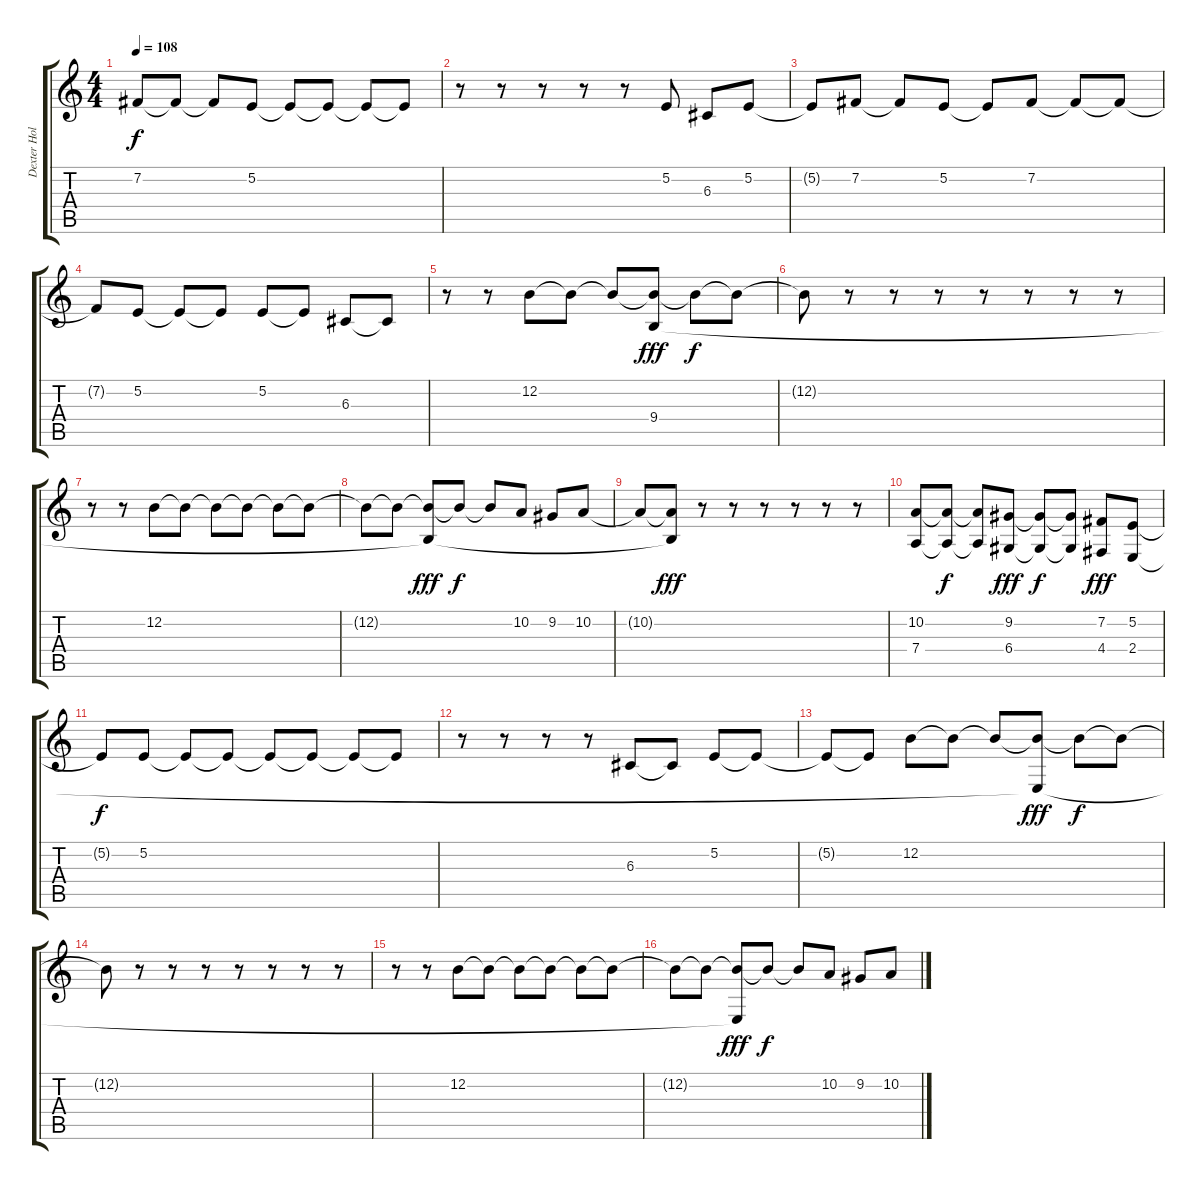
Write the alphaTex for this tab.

\track ("Dexter Holland - Vocals 2" "Dexter Hol") {instrument altosax}
\staff {score tabs}
\tuning (E4 B3 G3 D3 A2 E2) {hide}
\ts (4 4)
\tempo 108
\clef g2
\ks c
7.2.8{dy f} 7.2{t}.8 7.2{t}.8 5.2.8 5.2{t}.8 5.2{t}.8 5.2{t}.8 5.2{t}.8 |
r.8 r.8 r.8 r.8 r.8 5.2.8 6.3.8 5.2.8 |
5.2{t}.8 7.2.8 7.2{t}.8 5.2.8 5.2{t}.8 7.2.8 7.2{t}.8 7.2{t}.8 |
7.2{t}.8 5.2.8 5.2{t}.8 5.2{t}.8 5.2.8 5.2{t}.8 6.3.8 6.3{t}.8 |
r.8 r.8 12.2.8 12.2{t}.8 12.2{t}.8 (12.2{t} 9.4).8{dy fff} 12.2{t}.8{dy f} 12.2{t}.8 |
12.2{t}.8 r.8 r.8 r.8 r.8 r.8 r.8 r.8 |
r.8 r.8 12.2.8 12.2{t}.8 12.2{t}.8 12.2{t}.8 12.2{t}.8 12.2{t}.8 |
12.2{t}.8 12.2{t}.8 (12.2{t} 9.4{t}).8{dy fff} 12.2{t}.8{dy f} 12.2{t}.8 10.2.8 9.2.8 10.2.8 |
10.2{t}.8 (10.2{t} 9.4{t}).8{dy fff} r.8 r.8 r.8 r.8 r.8 r.8 |
(10.2 7.4).8 (10.2{t} 7.4{t}).8{dy f} (10.2{t} 7.4{t}).8 (9.2 6.4).8{dy fff} (9.2{t} 6.4{t}).8{dy f} (9.2{t} 6.4{t}).8 (7.2 4.4).8{dy fff} (5.2 2.4).8 |
5.2{t}.8{dy f} 5.2.8 5.2{t}.8 5.2{t}.8 5.2{t}.8 5.2{t}.8 5.2{t}.8 5.2{t}.8 |
r.8 r.8 r.8 r.8 6.3.8 6.3{t}.8 5.2.8 5.2{t}.8 |
5.2{t}.8 5.2{t}.8 12.2.8 12.2{t}.8 12.2{t}.8 (12.2{t} 2.4{t}).8{dy fff} 12.2{t}.8{dy f} 12.2{t}.8 |
12.2{t}.8 r.8 r.8 r.8 r.8 r.8 r.8 r.8 |
r.8 r.8 12.2.8 12.2{t}.8 12.2{t}.8 12.2{t}.8 12.2{t}.8 12.2{t}.8 |
12.2{t}.8 12.2{t}.8 (12.2{t} 2.4{t}).8{dy fff} 12.2{t}.8{dy f} 12.2{t}.8 10.2.8 9.2.8 10.2.8
